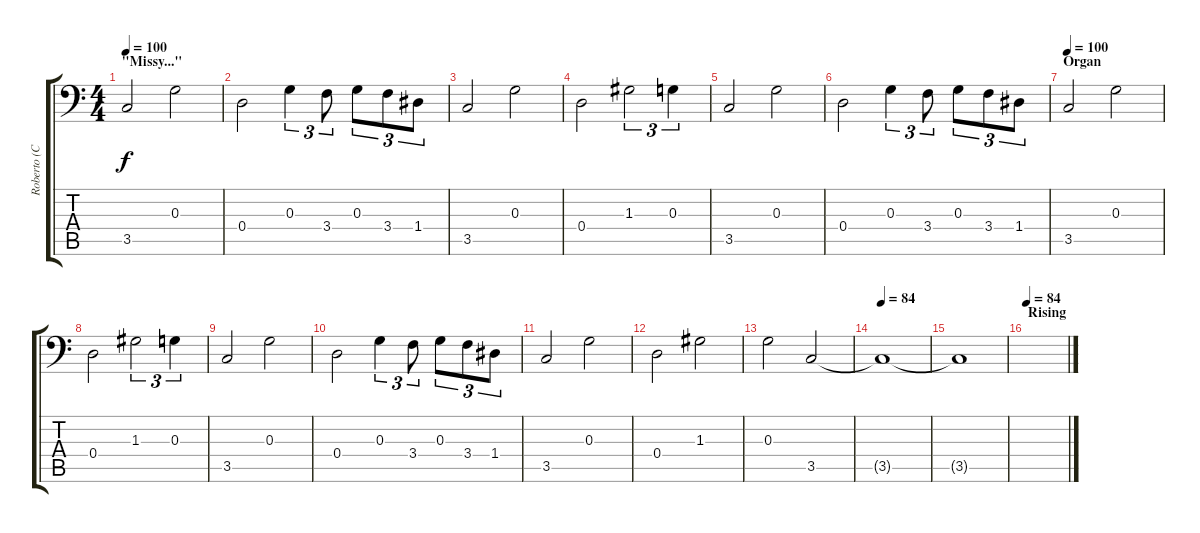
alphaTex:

\track ("Roberto (Contrabass)" "Roberto (C") {instrument contrabass}
\staff {score tabs}
\tuning (E3 B2 G2 D2 A1 E1) {hide}
\ts (4 4)
\section ("" "\"Missy...\"")
\tempo 100
\clef f4
\ks c
3.5.2{dy f} 0.3.2 |
0.4.2 0.3.4{tu (3 2)} 3.4.8{tu (3 2)} 0.3.8{tu (3 2)} 3.4.8{tu (3 2)} 1.4.8{tu (3 2)} |
3.5.2 0.3.2 |
0.4.2 1.3.2{tu (3 2)} 0.3.4{tu (3 2)} |
3.5.2 0.3.2 |
0.4.2 0.3.4{tu (3 2)} 3.4.8{tu (3 2)} 0.3.8{tu (3 2)} 3.4.8{tu (3 2)} 1.4.8{tu (3 2)} |
\section ("" "Organ")
\tempo 100
3.5.2 0.3.2 |
0.4.2 1.3.2{tu (3 2)} 0.3.4{tu (3 2)} |
3.5.2 0.3.2 |
0.4.2 0.3.4{tu (3 2)} 3.4.8{tu (3 2)} 0.3.8{tu (3 2)} 3.4.8{tu (3 2)} 1.4.8{tu (3 2)} |
3.5.2 0.3.2 |
0.4.2 1.3.2 |
0.3.2 3.5.2 |
\tempo 84
3.5{t}.1 |
3.5{t}.1{volume 0} |
\section ("" "Rising")
\tempo 84
